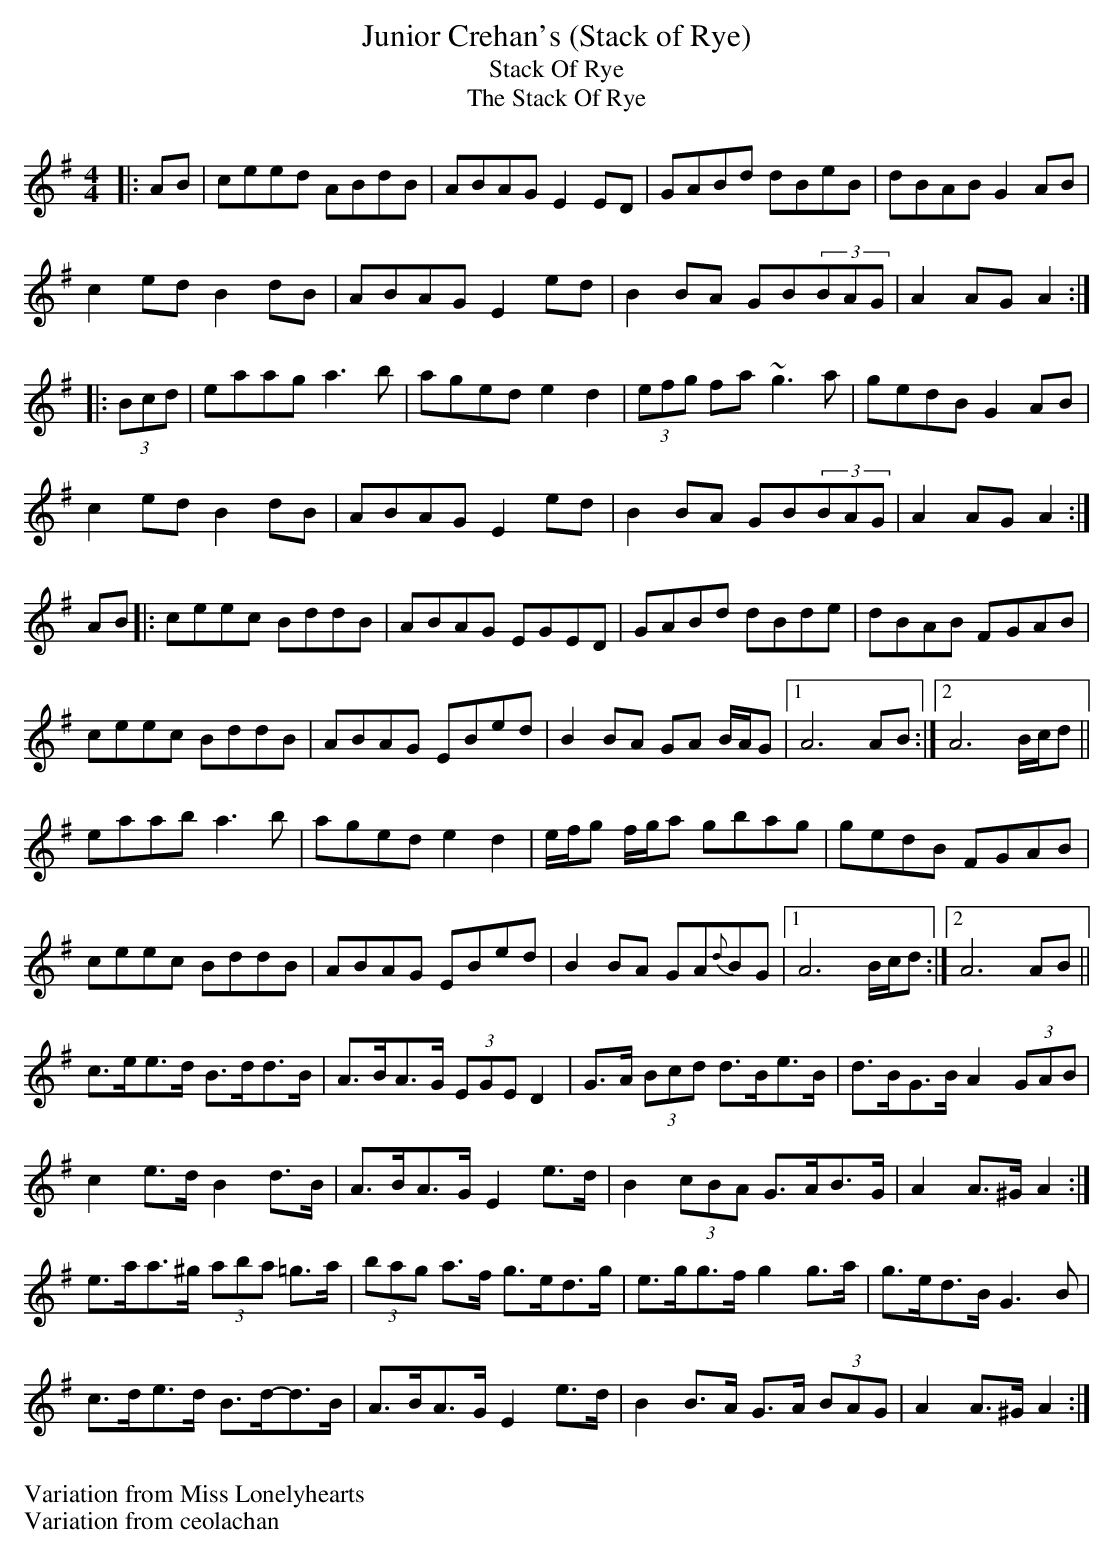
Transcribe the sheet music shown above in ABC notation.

X:1
T:Junior Crehan's (Stack of Rye)
T:Stack Of Rye
T:Stack Of Rye, The
M:4/4
L:1/8
K:Ador
|:AB|ceed ABdB|ABAG E2ED|GABd dBeB|dBAB G2AB|
c2ed B2dB|ABAG E2ed|B2BA GB(3BAG|A2AG A2:|
|:(3Bcd|eaag a3b|aged e2d2|(3efg fa ~g3a|gedB G2AB|
c2ed B2dB|ABAG E2ed|B2BA GB(3BAG|A2AG A2:|
W:Variation from Miss Lonelyhearts
K: Ador
AB|:ceec BddB|ABAG EGED|GABd dBde|dBAB F-GAB|
ceec BddB|ABAG EBed|B2BA GA B/A/G|1 A6 AB:|2 A6 B/c/d||
eaab a3b|aged e2 d2|e/f/g f/g/a gbag|gedB F-GAB|
ceec BddB|ABAG EBed|B2BA GA{d}BG|1 A6 B/c/d:|2 A6 AB||
W:Variation from ceolachan
K: Ador
c>ee>d B>dd>B | A>BA>G (3EGE D2 | G>A (3Bcd d>Be>B | d>BG>B A2 (3GAB |
c2 e>d B2 d>B | A>BA>G E2 e>d | B2 (3cBA G>AB>G | A2 A>^G A2 :|
e>aa>^g (3aba =g>a | (3bag a>f g>ed>g | e>gg>f g2 g>a | g>ed>B G3 B |
c>de>d B>d-d>B | A>BA>G E2 e>d | B2 B>A G>A (3BAG | A2 A>^G A2 :|
